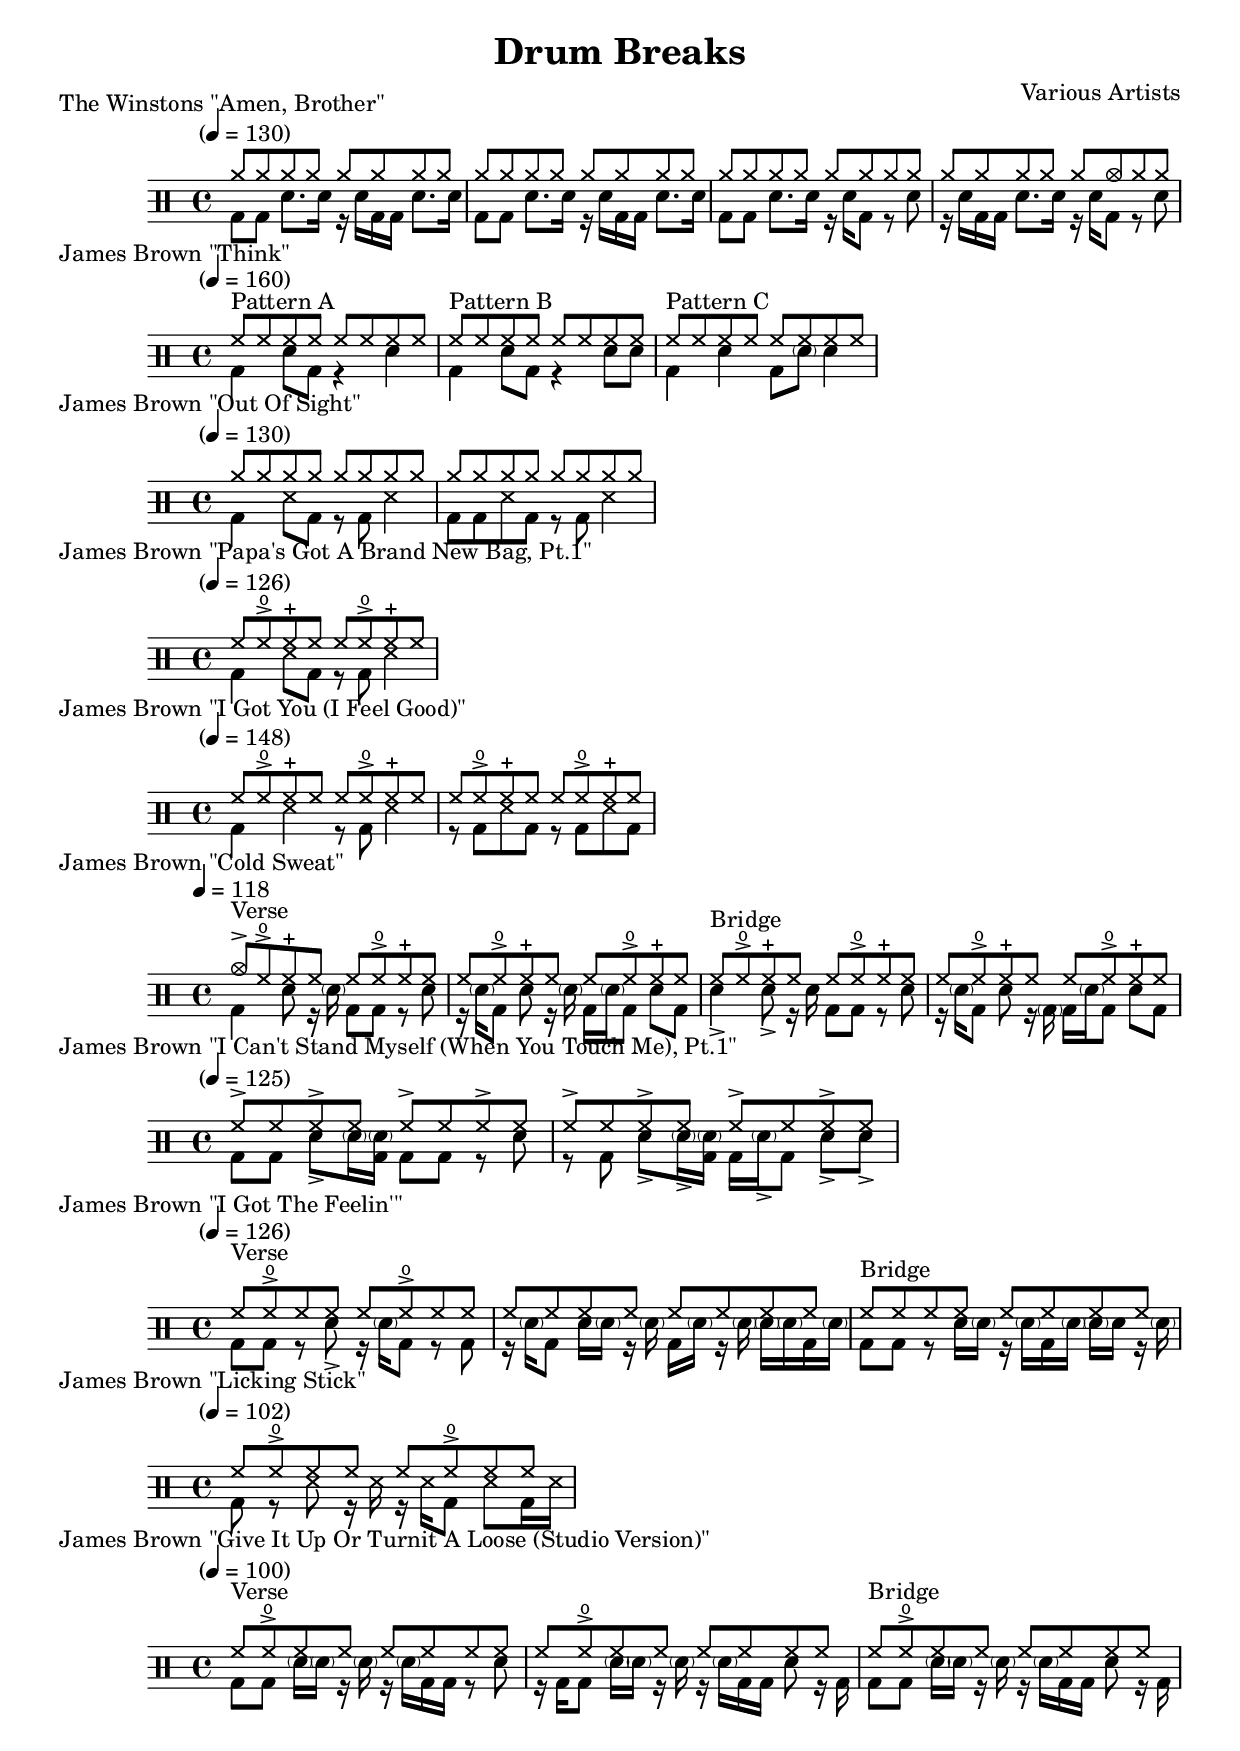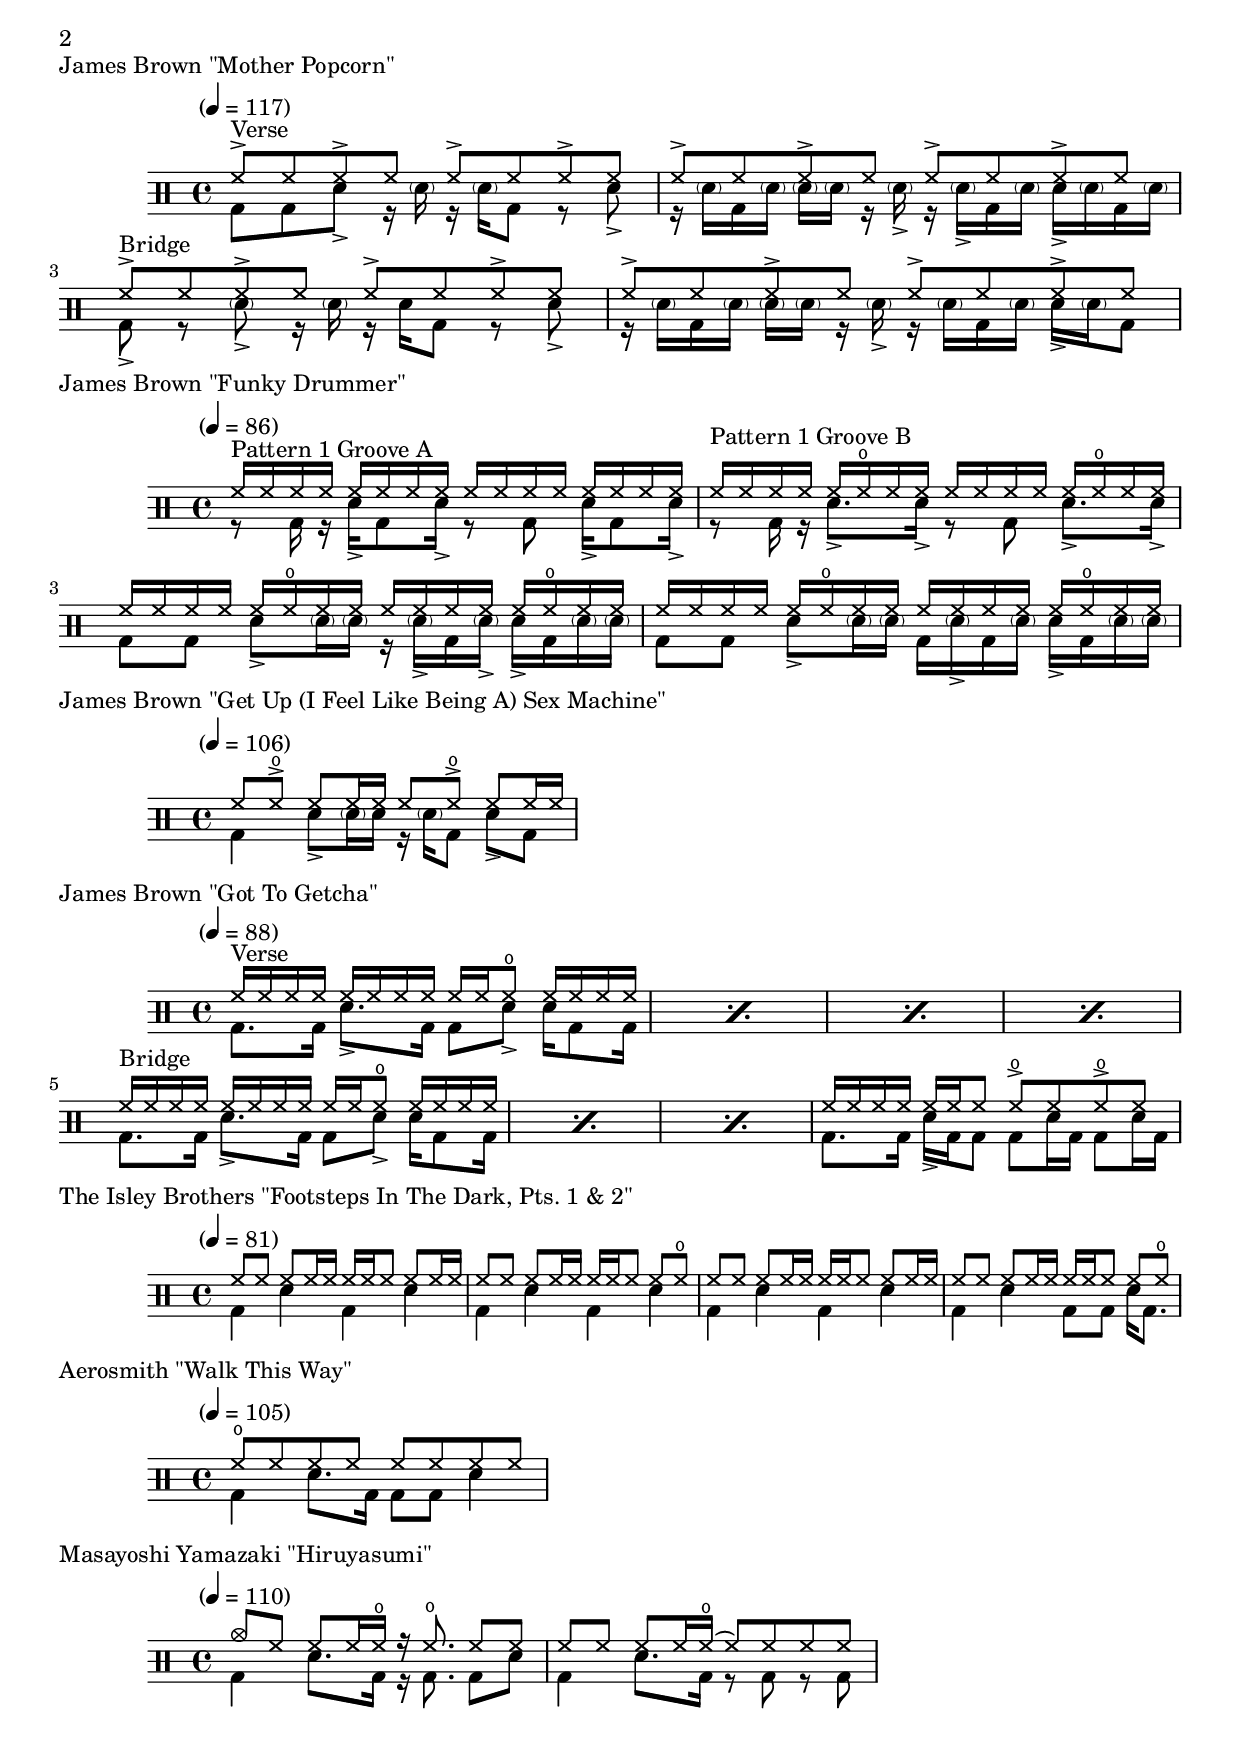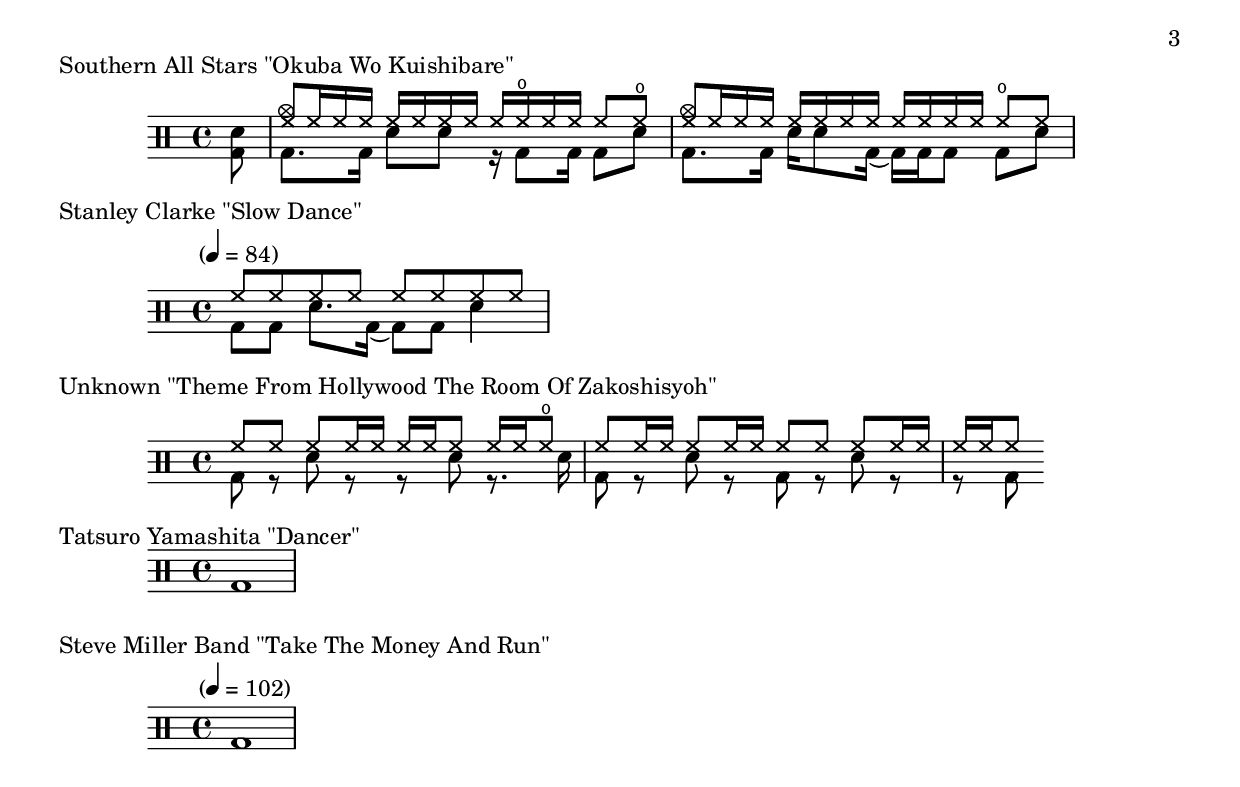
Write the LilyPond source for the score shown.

\version "2.22.0"

\header {
  title = "Drum Breaks"
  composer = "Various Artists"
}

\score {
  \header {
    piece = "The Winstons \"Amen, Brother\""
  }
  \new DrumStaff << \drummode {
    \tempo "" 4 = 130
    <<
      { \repeat unfold 8 cymr8 } \\
      { bd8 bd8 sn8. sn16 r16 sn16 bd16 bd16 sn8. sn16}
    >>
    <<
      { \repeat unfold 8 cymr8 } \\
      { bd8 bd8 sn8. sn16 r16 sn16 bd16 bd16 sn8. sn16}
    >>
    <<
      { \repeat unfold 8 cymr8 } \\
      { bd8 bd8 sn8. sn16 r16 sn16 bd8 r8 sn8}
    >>
    <<
      { cymr8 cymr8 cymr8 cymr8 cymr8 cymc8 cymr8 cymr8 } \\
      { r16 sn16 bd16 bd16 sn8. sn16 r16 sn16 bd8 r8 sn8 }
    >>
  } >>
}

\score {
  \header {
    piece = "James Brown \"Think\""
  }
  \new DrumStaff << \drummode {
    \tempo "" 4 = 160
    <<
      { hh8 hh8 hh8 hh8 hh8 hh8 hh8 hh8 } \\
      { bd4^\markup{ Pattern A } sn8 bd8 r4 sn4 }
    >>
    <<
      { hh8 hh8 hh8 hh8 hh8 hh8 hh8 hh8 } \\
      { bd4^\markup{ Pattern B } sn8 bd8 r4 sn8 sn8 }
    >>
    <<
      { hh8 hh8 hh8 hh8 hh8 hh8 hh8 hh8 } \\
      { bd4^\markup{ Pattern C } sn4 bd8 \parenthesize sn8 sn4 }
    >>
  } >>
  \layout{}
  \midi{}
}

\score {
  \header {
    piece = "James Brown \"Out Of Sight\""
  }
  \new DrumStaff << \drummode {
    \tempo "" 4 = 130
    <<
      { \repeat unfold 8 cymr8 } \\
      { bd4 ss8 bd8 r8 bd8 ss4 }
    >>
    <<
      { \repeat unfold 8 cymr8 } \\
      { bd8 bd8 ss8 bd8 r8 bd8 ss4 }
    >>
  } >>
  \layout{}
  \midi{}
}

\score {
  \header {
    piece = "James Brown \"Papa's Got A Brand New Bag, Pt.1\""
  }
  \new DrumStaff << \drummode {
    \tempo "" 4 = 126
    <<
      { hh8 hho8-> hhc8 hh8 hh8 hho8-> hhc8 hh8 } \\
      { bd4 ss8 bd8 r8 bd8 ss4 }
    >>
  } >>
  \layout{}
  \midi{}
}

\score {
  \header {
    piece = "James Brown \"I Got You (I Feel Good)\""
  }
  \new DrumStaff << \drummode {
    \tempo "" 4 = 148
    <<
      { hh8 hho8-> hhc8 hh8 hh8 hho8-> hhc8 hh8 } \\
      { bd4 ss4 r8 bd8 ss4 }
    >>
    <<
      { hh8 hho8-> hhc8 hh8 hh8 hho8-> hhc8 hh8 } \\
      { r8 bd8 ss8 bd8 r8 bd8 ss8 bd8 }
    >>
  } >>
  \layout{}
  \midi{}
}

\score {
  \header {
    piece = "James Brown \"Cold Sweat\""
  }
  \new DrumStaff << \drummode {
    \tempo 4 = 118
    <<
      { cymc8-> hho8-> hhc8 hh8 hh8 hho8-> hhc8 hh8 } \\
      { bd4^\markup { Verse } sn8 r16 \parenthesize sn16 bd8 bd8 r8 sn8 }
    >>
    <<
      { hh8 hho8-> hhc8 hh8 hh8 hho8-> hhc8 hh8 } \\
      { r16 \parenthesize sn16 bd8 sn8 r16 \parenthesize sn16 bd16 \parenthesize sn16 bd8 sn8 bd8 }
    >>
    <<
      { hh8 hho8-> hhc8 hh8 hh8 hho8-> hhc8 hh8 } \\
      { sn4^\markup { Bridge }-> sn8-> r16 sn16 bd8 bd8 r8 sn8 }
    >>
    <<
      { hh8 hho8-> hhc8 hh8 hh8 hho8-> hhc8 hh8 } \\
      { r16 \parenthesize sn16 bd8 sn8 r16 \parenthesize bd16 bd16 \parenthesize sn16 bd8 sn8 bd8 }
    >>
  } >>
  \layout{}
  \midi{}
}

\score {
  \header {
    piece = "James Brown \"I Can't Stand Myself (When You Touch Me), Pt.1\""
  }
  \new DrumStaff << \drummode {
    \tempo "" 4 = 125
    <<
      { hh8-> hh8 hh8-> hh8 hh8-> hh8 hh8-> hh8 } \\
      { bd8 bd8 sn8-> \parenthesize sn16 << \parenthesize sn16 bd16>> bd8 bd8 r8 sn8 }
    >>
    <<
      { hh8-> hh8 hh8-> hh8 hh8-> hh8 hh8-> hh8 } \\
      { r8 bd8 sn8-> \parenthesize sn16-> << \parenthesize sn16 bd16>> bd16 \parenthesize sn16-> bd8 sn8-> sn8-> }
    >>
  } >>
  \layout{}
  \midi{}
}

\score {
  \header {
    piece = "James Brown \"I Got The Feelin'\""
  }
  \new DrumStaff << \drummode {
    \tempo "" 4 = 126
    <<
      { hh8 hho8-> hh8 hh8 hh8 hho8-> hh8 hh8 } \\
      { bd8^\markup { Verse } bd8 r8 sn8-> r16 \parenthesize sn16 bd8 r8 bd8 }
    >>
    <<
      { hh8 hh8 hh8 hh8 hh8 hh8 hh8 hh8 } \\
      { r16 \parenthesize sn16 bd8 sn16 \parenthesize sn16 r16 \parenthesize sn16 bd16 \parenthesize sn16 r16 \parenthesize sn16 \parenthesize sn16 \parenthesize sn16 bd16 \parenthesize sn16 }
    >>
    <<
      { hh8 hh8 hh8 hh8 hh8 hh8 hh8 hh8 } \\
      { bd8^\markup { Bridge } bd8 r8 sn16 \parenthesize sn16 r16 \parenthesize sn16 bd16 \parenthesize sn16 \parenthesize sn16 sn16 r16 \parenthesize sn16 }
    >>
  } >>
  \layout{}
  \midi{}
}

\score {
  \header {
    piece = "James Brown \"Licking Stick\""
  }
  \new DrumStaff << \drummode {
    \tempo "" 4 = 102
    <<
      { hh8 hho8-> hh8 hh8 hh8 hho8-> hh8 hh8 } \\
      { bd8 r8 ss8 r16 ss16 r16 ss16 bd8 ss8 bd16 ss16 }
    >>
  } >>
  \layout{}
  \midi{}
}

\score {
  \header {
    piece = "James Brown \"Give It Up Or Turnit A Loose (Studio Version)\""
  }
  \new DrumStaff << \drummode {
    \tempo "" 4 = 100
    <<
      { hh8 hho8-> hh8 hh8 hh8 hh8 hh8 hh8 } \\
      { bd8^\markup{ Verse } bd8 \parenthesize sn16 \parenthesize sn16 r16 \parenthesize sn16 r16 \parenthesize sn16 bd16 bd16 r8 sn8 }
    >>
    <<
      { hh8 hho8-> hh8 hh8 hh8 hh8 hh8 hh8 } \\
      { r16 bd16 bd8 \parenthesize sn16 \parenthesize sn16 r16 \parenthesize sn16 r16 \parenthesize sn16 bd16 bd16 sn8 r16 bd16 }
    >>
    <<
      { hh8 hho8-> hh8 hh8 hh8 hh8 hh8 hh8 } \\
      { bd8^\markup{ Bridge } bd8 \parenthesize sn16 \parenthesize sn16 r16 \parenthesize sn16 r16 \parenthesize sn16 bd16 bd16 sn8 r16 bd16 }
    >>
  } >>
  \layout{}
  \midi{}
}

\score {
  \header {
    piece = "James Brown \"Mother Popcorn\""
  }
  \new DrumStaff << \drummode {
    \tempo "" 4 = 117
    <<
      { \repeat unfold 4 { hh8-> hh8 } } \\
      { bd8^\markup{ Verse } bd8 sn8-> r16 \parenthesize sn16 r16 \parenthesize sn16 bd8 r8 sn8-> }
    >>
    <<
      { \repeat unfold 4 { hh8-> hh8 } } \\
      { r16 \parenthesize sn16 bd16 \parenthesize sn16 \parenthesize sn16 \parenthesize sn16 r16 \parenthesize sn16-> r16 \parenthesize sn16-> bd16 \parenthesize sn16 sn16-> \parenthesize sn16 bd16 \parenthesize sn16 }
    >>
    <<
      { \repeat unfold 4 { hh8-> hh8 } } \\
      { bd8^\markup{ Bridge }-> r8 \parenthesize sn8-> r16 \parenthesize sn16 r16 sn16 bd8 r8 sn8-> }
    >>
    <<
      { \repeat unfold 4 { hh8-> hh8 } } \\
      { r16 \parenthesize sn16 bd16 \parenthesize sn16 \parenthesize sn16 \parenthesize sn16 r16 \parenthesize sn16-> r16 \parenthesize sn16 bd16 \parenthesize sn16 sn16-> \parenthesize sn16 bd8 }
    >>
  } >>
  \layout{}
  \midi{}
}

\score {
  \header {
    piece = "James Brown \"Funky Drummer\""
  }
  \new DrumStaff << \drummode {
    \tempo "" 4 = 86
    <<
      { \repeat unfold 16 hh16 } \\
      { r8^\markup{ Pattern 1 Groove A } bd16 r16 sn16-> bd8 sn16-> r8 bd8 sn16-> bd8 sn16-> }
    >>
    <<
      { \repeat unfold 2 { hh16 hh16 hh16 hh16 hh16 hho16 hh16 hh16 } } \\
      { r8^\markup{ Pattern 1 Groove B } bd16 r16 sn8.-> sn16-> r8 bd8 sn8.-> sn16-> }
    >>
    <<
      { \repeat unfold 2 { hh16 hh16 hh16 hh16 hh16 hho16 hh16 hh16 } } \\
      { bd8 bd8 sn8-> \parenthesize sn16 \parenthesize sn16 r16 \parenthesize sn16-> bd16 \parenthesize sn16-> sn16-> bd16 \parenthesize sn16 \parenthesize sn16 }
    >>
    <<
      { \repeat unfold 2 { hh16 hh16 hh16 hh16 hh16 hho16 hh16 hh16 } } \\
      { bd8 bd8 sn8-> \parenthesize sn16 \parenthesize sn16 bd16 \parenthesize sn16-> bd16 \parenthesize sn16 sn16-> bd16 \parenthesize sn16 \parenthesize sn16 }
    >>
  } >>
  \layout{}
  \midi{}
}

\score {
  \header {
    piece = "James Brown \"Get Up (I Feel Like Being A) Sex Machine\""
  }
  \new DrumStaff << \drummode {
    \tempo "" 4 = 106
    <<
      { \repeat unfold 2 { hh8 hho8-> hh8 hh16 hh16 } } \\
      { bd4 sn8-> \parenthesize sn16 sn16 r16 \parenthesize sn16 bd8 sn8-> bd8 }
    >>
  } >>
  \layout{}
  \midi{}
}

\score {
  \header {
    piece = "James Brown \"Got To Getcha\""
  }
  \new DrumStaff << \drummode {
    \tempo "" 4 = 88
    \repeat percent 4 <<
      { \repeat unfold 10 hh16 hho8 \repeat unfold 4 hh16 } \\
      { bd8.^\markup{ Verse } bd16 sn8.-> bd16 bd8 sn8-> sn16 bd8 bd16 }
    >>
    \repeat percent 3 <<
      { \repeat unfold 10 hh16 hho8 \repeat unfold 4 hh16 } \\
      { bd8.^\markup{ Bridge } bd16 sn8.-> bd16 bd8 sn8-> sn16 bd8 bd16 }
    >>
    <<
      { \repeat unfold 6 hh16 hh8 hho8-> hh8 hho8-> hh8 } \\
      { bd8. bd16 sn16-> bd16 bd8 bd8 sn16 bd16 bd8 sn16 bd16 }
    >>
  } >>
  \layout{}
  \midi{}
}

\score {
  \header {
    piece = "The Isley Brothers \"Footsteps In The Dark, Pts. 1 & 2\""
  }
  \new DrumStaff << \drummode {
    \tempo "" 4 = 81
    <<
      { hh8 hh8 hh8 hh16 hh16 hh16 hh16 hh8 hh8 hh16 hh16 } \\
      { bd4 sn4 bd4 sn4 }
    >>
    <<
      { hh8 hh8 hh8 hh16 hh16 hh16 hh16 hh8 hh8 hho8 } \\
      { bd4 sn4 bd4 sn4 }
    >>
    <<
      { hh8 hh8 hh8 hh16 hh16 hh16 hh16 hh8 hh8 hh16 hh16 } \\
      { bd4 sn4 bd4 sn4 }
    >>
    <<
      { hh8 hh8 hh8 hh16 hh16 hh16 hh16 hh8 hh8 hho8 } \\
      { bd4 sn4 bd8 bd8 sn16 bd8. }
    >>
  }>>
}

\score {
  \header {
    piece = "Aerosmith \"Walk This Way\""
  }
  \new DrumStaff << \drummode {
    \tempo "" 4 = 105
    <<
      { hho8 hh8 hh8 hh8 hh8 hh8 hh8 hh8 } \\
      { bd4 sn8. bd16 bd8 bd8 sn4 }
    >>
  } >>
  \layout{}
  \midi{}
}

\score {
  \header {
    piece = "Masayoshi Yamazaki \"Hiruyasumi\""
  }
  \new DrumStaff << \drummode {
    \tempo "" 4 = 110
    <<
      { cymc8 hh8 hh8 hh16 hho16 r16 hho8. hh8 hh8} \\
      { bd4 sn8. bd16 r16 bd8. bd8 sn8 }
    >>
    <<
      { hh8 hh8 hh8 hh16 hho16 (hh8) hh8 hh8 hh8} \\
      { bd4 sn8. bd16 r8 bd8 r8 bd8}
    >>
  } >>
  \layout{}
  \midi{}
}

\score {
  \header {
    piece = "Southern All Stars \"Okuba Wo Kuishibare\""
  }
  \new DrumStaff << \drummode {
    \partial 8 << \\ {bd8} {sn8}>>
    <<
      { cymc8}
      { \repeat unfold 8 hh16 hh16 hho16 hh16 hh16 hh8 hho8} \\
      { bd8. bd16 sn8 sn8 r16 bd8 bd16 bd8 sn8}
    >>
    <<
      { cymc8}
      { \repeat unfold 8 hh16 hh16 hh16 hh16 hh16 hho8 hh8} \\
      { bd8. bd16 sn16 sn8 bd16 (bd16) bd16 bd8 bd8 sn8}
    >>
  }>>
}

\score {
  \header {
    piece = "Stanley Clarke \"Slow Dance\""
  }
  \new DrumStaff << \drummode {
    \tempo "" 4 = 84
    <<
      { \repeat unfold 8 hh8 } \\
      { bd8 bd8 sn8. bd16 (bd8) bd8 sn4 }
    >>
  } >>
  \layout{}
  \midi{}
}

\score {
  \header {
    piece = "Unknown \"Theme From Hollywood The Room Of Zakoshisyoh\""
  }
  \new DrumStaff << \drummode {
    <<
      { hh8 hh8 hh8 hh16 hh16 hh16 hh16 hh8 hh16 hh16 hho8 } \\
      { bd8 r8 sn8 r8 r8 sn8 r8. sn16 }
    >>
    <<
      { hh8 hh16 hh16 hh8 hh16 hh16 hh8 hh8 hh8 hh16 hh16 } \\
      { bd8 r8 sn8 r8 bd8 r8 sn8 r8 }
    >>
    <<
      { hh16 hh16 hh8 } \\
      { r8 bd8 }
    >>
  } >>
  \layout{}
  \midi{}
}

\score {
  \header {
    piece = "Tatsuro Yamashita \"Dancer\""
  }
  \new DrumStaff << \drummode {
    { bd1 }
  } >>
  \layout{}
  \midi{}
}

\score {
  \header {
    piece = "Steve Miller Band \"Take The Money And Run\""
  }
  \new DrumStaff << \drummode {
    \tempo "" 4 = 102
    { bd1 }
  } >>
  \layout{}
  \midi{}
}

%% TODO: Ohtaki Eiichi Breaks
%% TODO: Paul McCartney Breaks
%% TODO: Jimmy Cliff "The Harder They Come"
